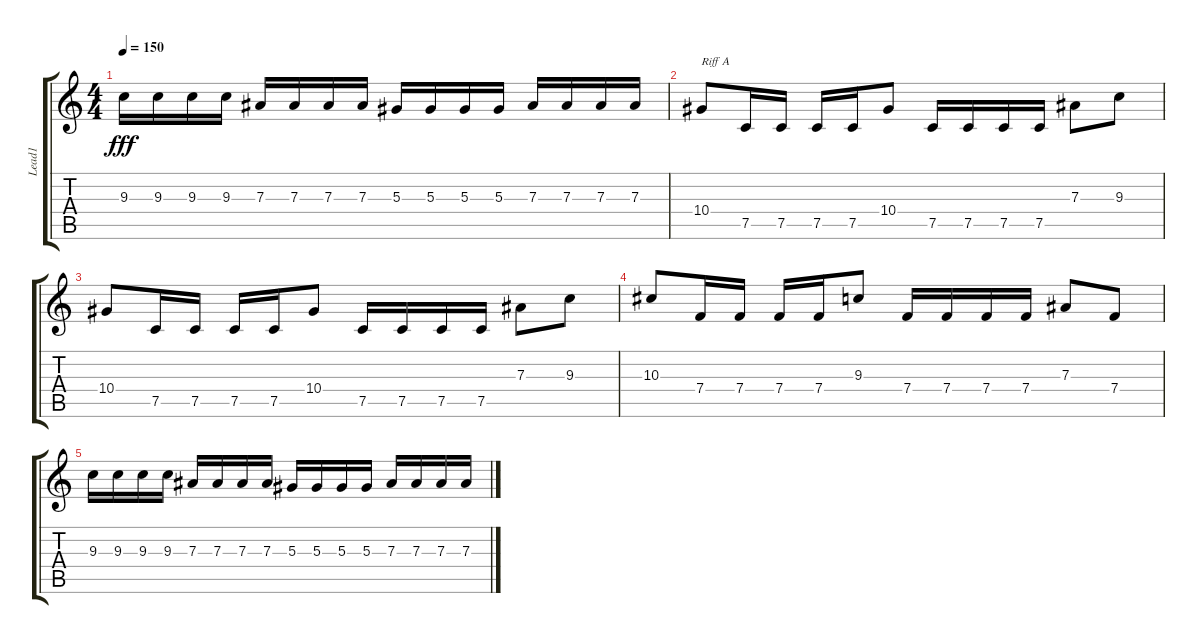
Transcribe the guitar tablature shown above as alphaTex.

\track ("Lead1" "Lead1") {instrument distortionguitar}
\staff {score tabs}
\tuning (C4 G3 Eb3 Bb2 F2 C2) {hide}
\ts (4 4)
\tempo 150
\clef g2
\ks c
9.3.16{dy fff} 9.3.16 9.3.16 9.3.16 7.3.16 7.3.16 7.3.16 7.3.16 5.3.16 5.3.16 5.3.16 5.3.16 7.3.16 7.3.16 7.3.16 7.3.16 |
10.4.8{txt "Riff A"} 7.5.16 7.5.16 7.5.16 7.5.16 10.4.8 7.5.16 7.5.16 7.5.16 7.5.16 7.3.8 9.3.8 |
10.4.8 7.5.16 7.5.16 7.5.16 7.5.16 10.4.8 7.5.16 7.5.16 7.5.16 7.5.16 7.3.8 9.3.8 |
10.3.8 7.4.16 7.4.16 7.4.16 7.4.16 9.3.8 7.4.16 7.4.16 7.4.16 7.4.16 7.3.8 7.4.8 |
9.3.16 9.3.16 9.3.16 9.3.16 7.3.16 7.3.16 7.3.16 7.3.16 5.3.16 5.3.16 5.3.16 5.3.16 7.3.16 7.3.16 7.3.16 7.3.16
